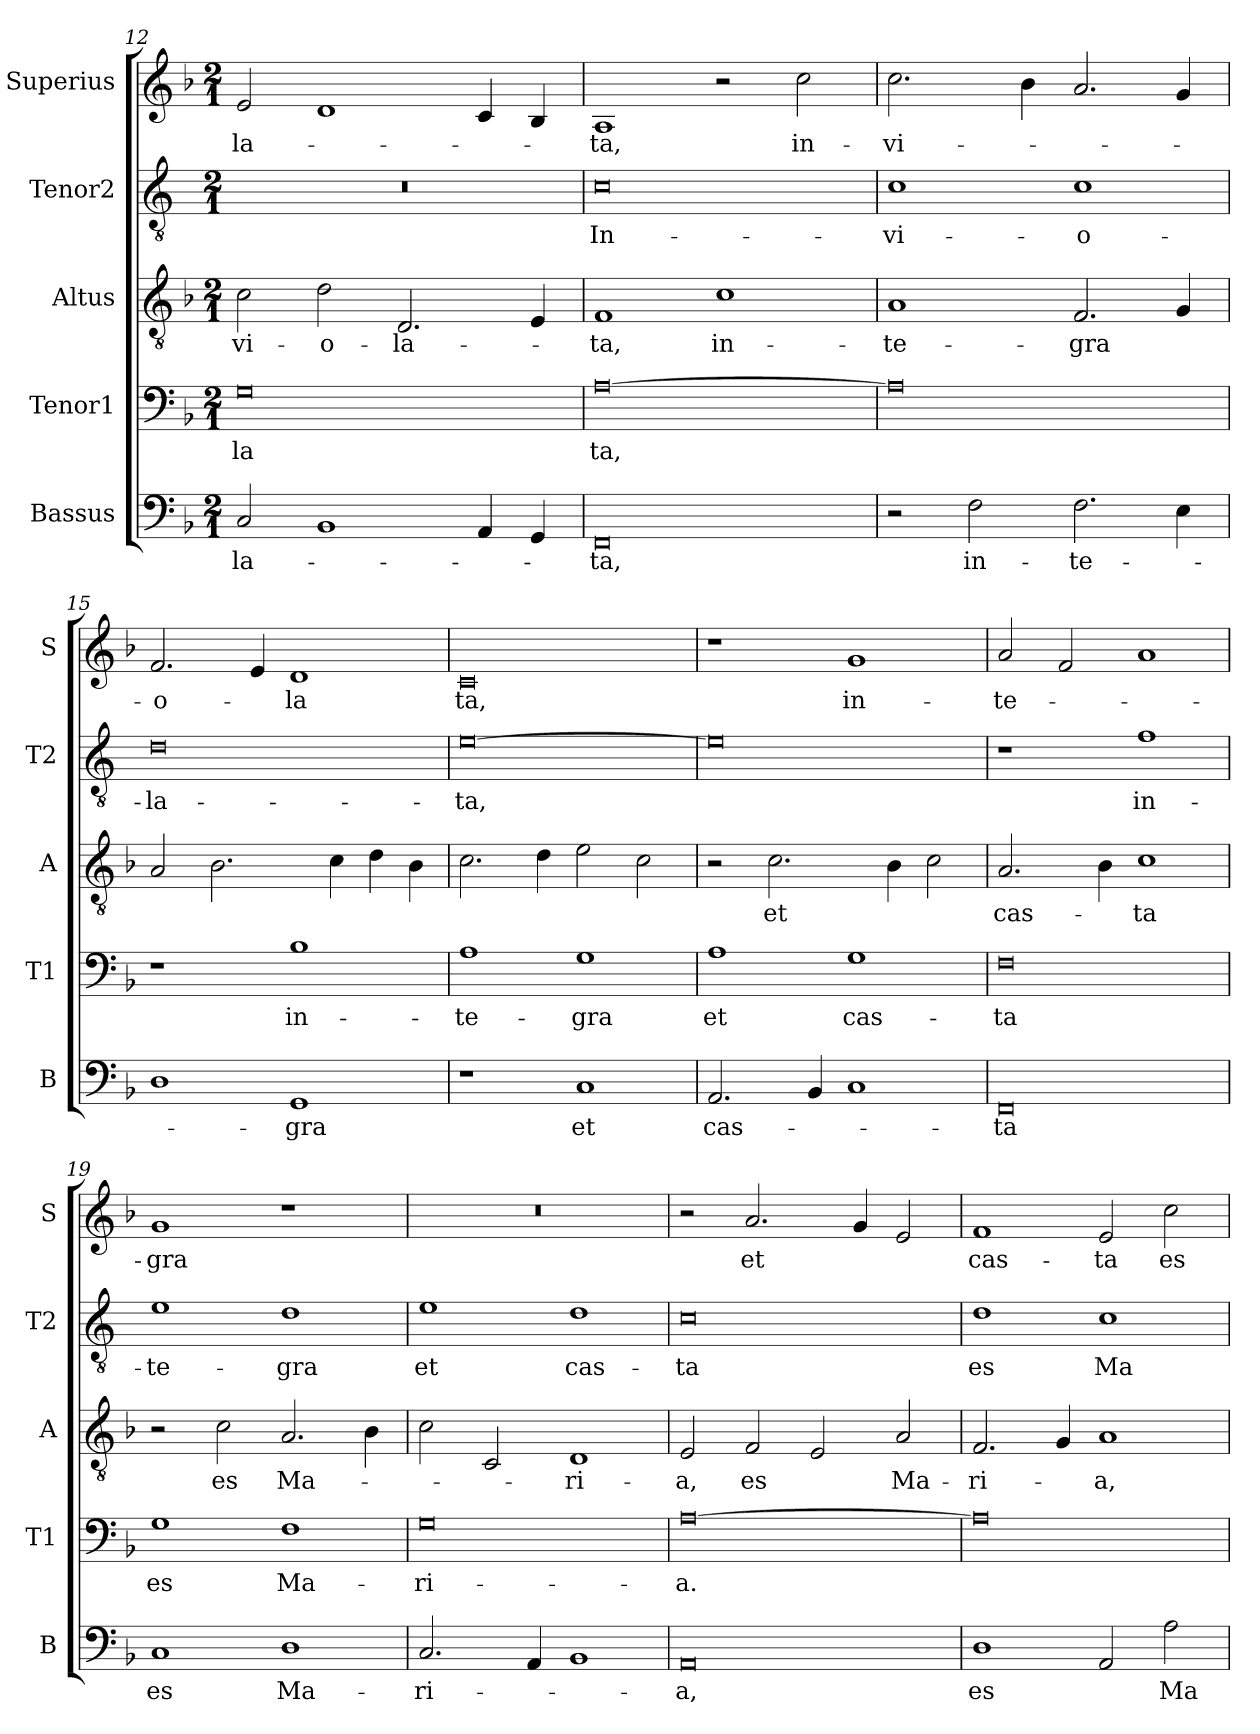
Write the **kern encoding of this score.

**kern	**text	**kern	**text	**kern	**text	**kern	**text	**kern	**text
*part5	*part5	*part4	*part4	*part3	*part3	*part2	*part2	*part1	*part1
*staff5	*staff5	*staff4	*staff4	*staff3	*staff3	*staff2	*staff2	*staff1	*staff1
*I"Bassus	*	*I"Tenor1	*	*I"Altus	*	*I"Tenor2	*	*I"Superius	*
*I'B	*	*I'T1	*	*I'A	*	*I'T2	*	*I'S	*
*clefF4	*	*clefF4	*	*clefGv2	*	*clefGv2	*	*clefG2	*
*k[b-]	*	*k[b-]	*	*k[b-]	*	*k[]	*	*k[b-]	*
*M2/1	*	*M2/1	*	*M2/1	*	*M2/1	*	*M2/1	*
=12	=12	=12	=12	=12	=12	=12	=12	=12	=12
2C/	-la-	0G	-la	2c\	-vi-	0r	.	2e/	-la-
1BB-	.	.	.	2d\	-o-	.	.	1d	.
.	.	.	.	2.D/	-la-	.	.	.	.
4AA/	.	.	.	.	.	.	.	4c/	.
4GG/	.	.	.	4E/	.	.	.	4B-/	.
=13	=13	=13	=13	=13	=13	=13	=13	=13	=13
0FF	-ta,	[0A	ta,	1F	-ta,	0c	In-	1A	-ta,
.	.	.	.	1c	in-	.	.	2r	.
.	.	.	.	.	.	.	.	2cc\	in-
=14	=14	=14	=14	=14	=14	=14	=14	=14	=14
2r	.	0A]	.	1A	-te-	1c	-vi-	2.cc\	-vi-
2F\	in-	.	.	.	.	.	.	.	.
.	.	.	.	.	.	.	.	4b-\	.
2.F\	-te-	.	.	2.F/	-gra	1c	-o-	2.a/	.
4E\	.	.	.	4G/	.	.	.	4g/	.
=15	=15	=15	=15	=15	=15	=15	=15	=15	=15
1D	.	1r	.	2A/	.	0d	-la-	2.f/	-o-
.	.	.	.	2.B-\	.	.	.	.	.
.	.	.	.	.	.	.	.	4e/	.
1GG	-gra	1B-	in-	.	.	.	.	1d	-la
.	.	.	.	4c\	.	.	.	.	.
.	.	.	.	4d\	.	.	.	.	.
.	.	.	.	4B-\	.	.	.	.	.
=16	=16	=16	=16	=16	=16	=16	=16	=16	=16
1r	.	1A	-te-	2.c\	.	[0e	-ta,	0c	ta,
.	.	.	.	4d\	.	.	.	.	.
1C	et	1G	-gra	2e\	.	.	.	.	.
.	.	.	.	2c\	.	.	.	.	.
=17	=17	=17	=17	=17	=17	=17	=17	=17	=17
2.AA/	cas-	1A	et	2r	.	0e]	.	1r	.
.	.	.	.	2.c\	et	.	.	.	.
4BB-/	.	.	.	.	.	.	.	.	.
1C	.	1G	cas-	.	.	.	.	1g	in-
.	.	.	.	4B-\	.	.	.	.	.
.	.	.	.	2c\	.	.	.	.	.
=18	=18	=18	=18	=18	=18	=18	=18	=18	=18
0FF	-ta	0F	-ta	2.A/	cas-	1r	.	2a/	-te-
.	.	.	.	.	.	.	.	2f/	.
.	.	.	.	4B-\	.	.	.	.	.
.	.	.	.	1c	-ta	1f	in-	1a	.
=19	=19	=19	=19	=19	=19	=19	=19	=19	=19
1C	es	1G	es	2r	.	1e	-te-	1g	-gra
.	.	.	.	2c\	es	.	.	.	.
1D	Ma-	1F	Ma-	2.A/	Ma-	1d	-gra	1r	.
.	.	.	.	4B-\	.	.	.	.	.
=20	=20	=20	=20	=20	=20	=20	=20	=20	=20
2.C/	-ri-	0G	-ri-	2c\	.	1e	et	0r	.
.	.	.	.	2C/	.	.	.	.	.
4AA/	.	.	.	.	.	.	.	.	.
1BB-	.	.	.	1D	-ri-	1d	cas-	.	.
=21	=21	=21	=21	=21	=21	=21	=21	=21	=21
0AA	-a,	[0A	-a.	2E/	-a,	0c	-ta	2r	.
.	.	.	.	2F/	es	.	.	2.a/	et
.	.	.	.	2E/	.	.	.	.	.
.	.	.	.	.	.	.	.	4g/	.
.	.	.	.	2A/	Ma-	.	.	2e/	.
=22	=22	=22	=22	=22	=22	=22	=22	=22	=22
1D	es	0A]	.	2.F/	-ri-	1d	es	1f	cas-
.	.	.	.	4G/	.	.	.	.	.
2AA/	.	.	.	1A	-a,	1c	Ma-	2e/	-ta
2A\	Ma-	.	.	.	.	.	.	2cc\	es
=	=	=	=	=	=	=	=	=	=
*-	*-	*-	*-	*-	*-	*-	*-	*-	*-
